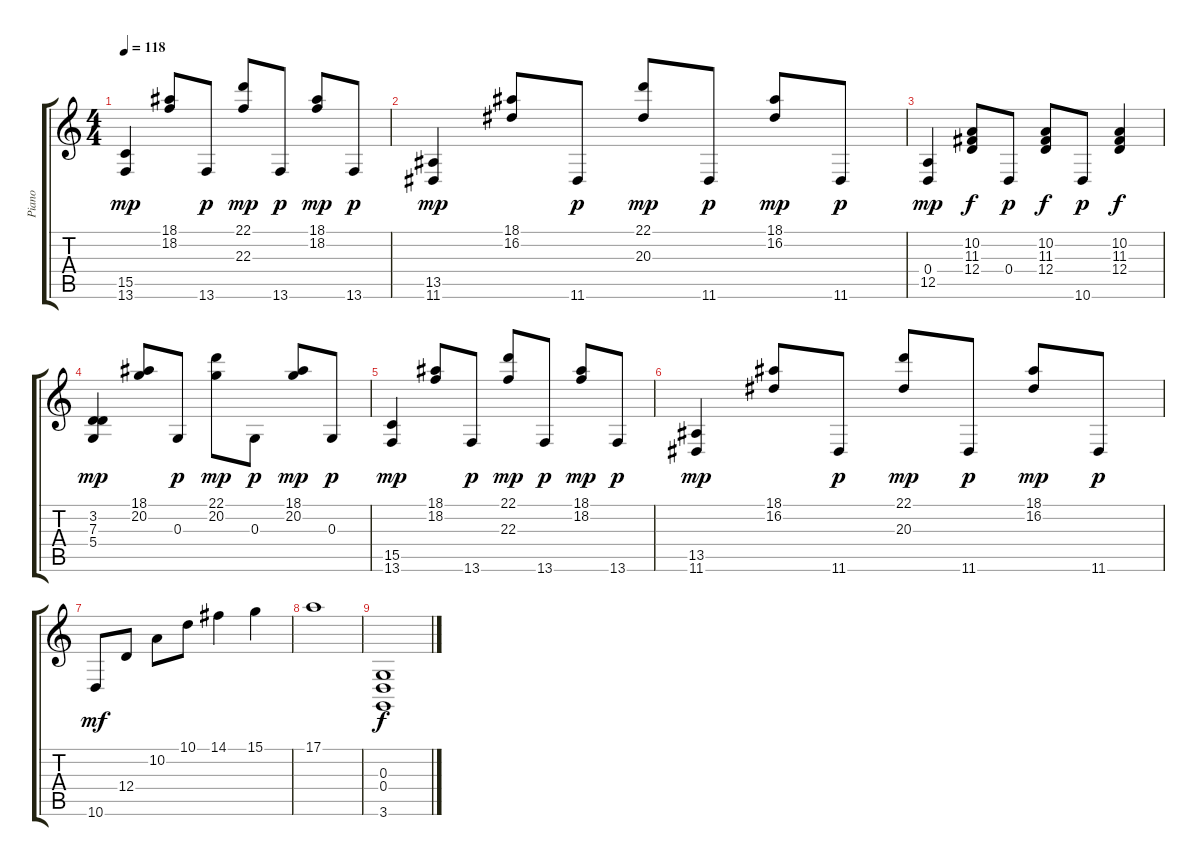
\track ("Piano" "Piano") {instrument acousticgrandpiano}
\staff {score tabs}
\tuning (E4 B3 G3 D3 A2 E2) {hide}
\ts (4 4)
\tempo 118
\clef g2
\ks c
(15.5 13.6).4{dy mp} (18.1 18.2).8 13.6.8{dy p} (22.1 22.3).8{dy mp} 13.6.8{dy p} (18.1 18.2).8{dy mp} 13.6.8{dy p} |
(13.5 11.6).4{dy mp} (18.1 16.2).8 11.6.8{dy p} (22.1 20.3).8{dy mp} 11.6.8{dy p} (18.1 16.2).8{dy mp} 11.6.8{dy p} |
(0.4 12.5).4{dy mp} (10.2 11.3 12.4).8{dy f} 0.4.8{dy p} (10.2 11.3 12.4).8{dy f} 10.6.8{dy p} (10.2 11.3 12.4).4{dy f} |
(3.2 7.3 5.4).4{dy mp} (18.1 20.2).8 0.3.8{dy p} (22.1 20.2).8{dy mp} 0.3.8{dy p} (18.1 20.2).8{dy mp} 0.3.8{dy p} |
(15.5 13.6).4{dy mp} (18.1 18.2).8 13.6.8{dy p} (22.1 22.3).8{dy mp} 13.6.8{dy p} (18.1 18.2).8{dy mp} 13.6.8{dy p} |
(13.5 11.6).4{dy mp} (18.1 16.2).8 11.6.8{dy p} (22.1 20.3).8{dy mp} 11.6.8{dy p} (18.1 16.2).8{dy mp} 11.6.8{dy p} |
10.6.8{dy mf} 12.4.8 10.2.8 10.1.8 14.1.4 15.1.4 |
17.1.1 |
(0.3 0.4 3.6).1{dy f}
